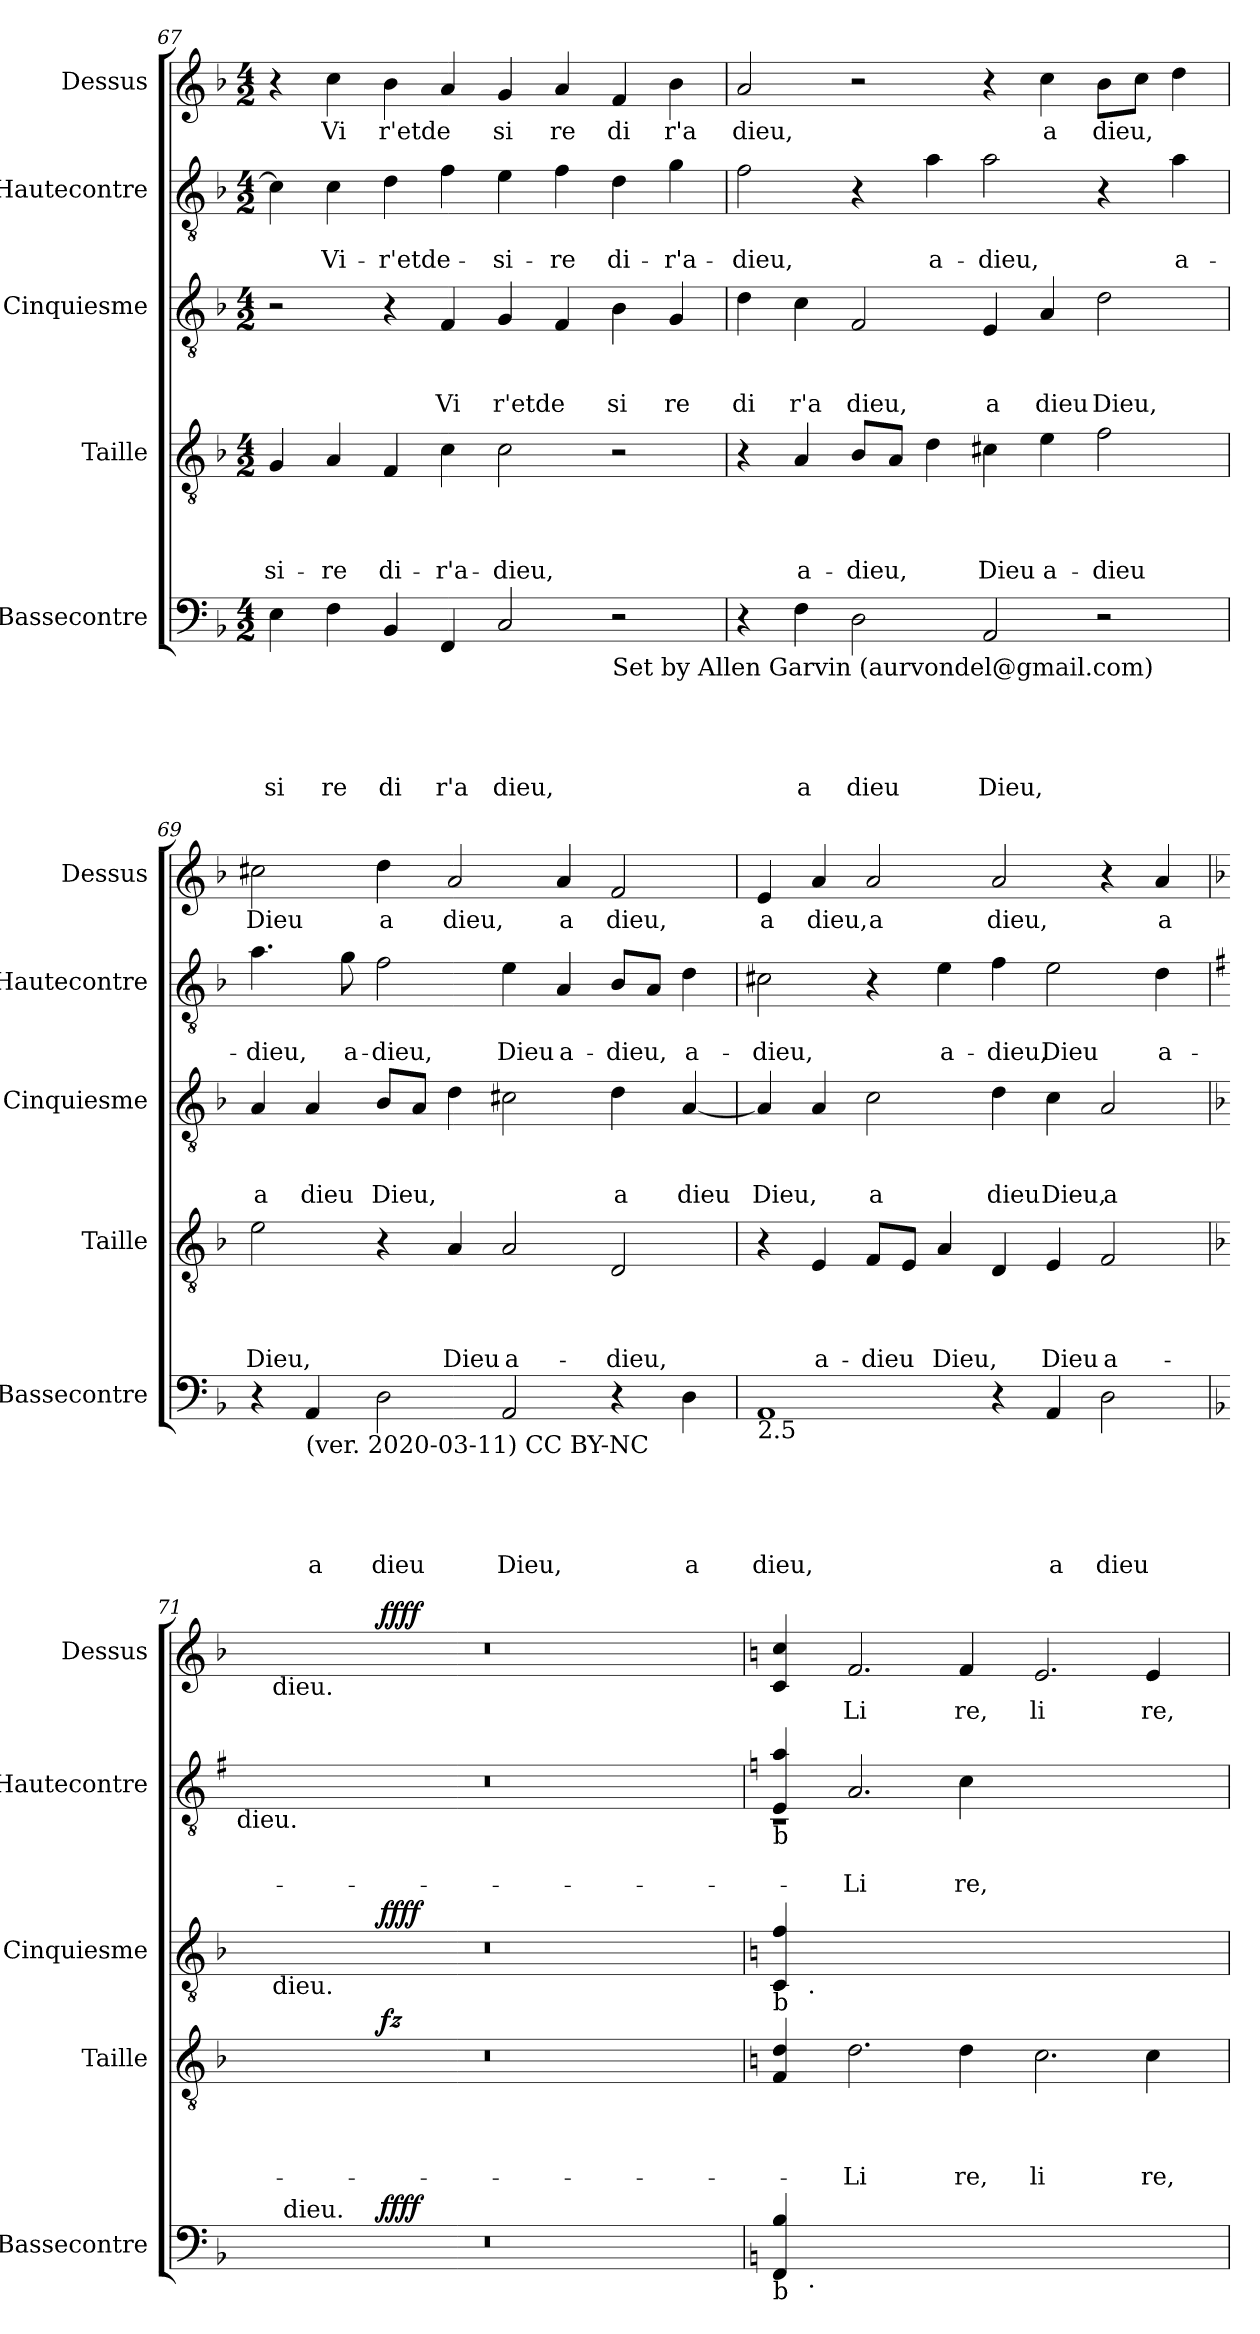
**kern	**text	**text	**text	**text	**text	**dynam	**kern	**text	**text	**text	**text	**dynam	**kern	**text	**text	**text	**dynam	**kern	**text	**text	**kern	**text	**dynam
*part5	*part5	*part5	*part5	*part5	*part5	*part5	*part4	*part4	*part4	*part4	*part4	*part4	*part3	*part3	*part3	*part3	*part3	*part2	*part2	*part2	*part1	*part1	*part1
*staff5	*staff5	*staff5	*staff5	*staff5	*staff5	*staff5	*staff4	*staff4	*staff4	*staff4	*staff4	*staff4	*staff3	*staff3	*staff3	*staff3	*staff3	*staff2	*staff2	*staff2	*staff1	*staff1	*staff1
*I"Bassecontre	*	*	*	*	*	*	*I"Taille	*	*	*	*	*	*I"Cinquiesme	*	*	*	*	*I"Hautecontre	*	*	*I"Dessus	*	*
*I'Bassecontre	*	*	*	*	*	*	*I'Taille	*	*	*	*	*	*I'Cinquiesme	*	*	*	*	*I'Hautecontre	*	*	*I'Dessus	*	*
!!LO:LB:g=z
*clefF4	*	*	*	*	*	*	*clefGv2	*	*	*	*	*	*clefGv2	*	*	*	*	*clefGv2	*	*	*clefG2	*	*
*k[b-]	*	*	*	*	*	*	*k[b-]	*	*	*	*	*	*k[b-]	*	*	*	*	*k[b-]	*	*	*k[b-]	*	*
*F:	*	*	*	*	*	*	*F:	*	*	*	*	*	*F:	*	*	*	*	*F:	*	*	*F:	*	*
*M4/2	*	*	*	*	*	*	*M4/2	*	*	*	*	*	*M4/2	*	*	*	*	*M4/2	*	*	*M4/2	*	*
=67	=67	=67	=67	=67	=67	=67	=67	=67	=67	=67	=67	=67	=67	=67	=67	=67	=67	=67	=67	=67	=67	=67	=67
!	!	!	!	!	!LO:LY:b	!	!	!	!	!	!LO:LY:b	!	!	!	!	!	!	!	!	!	!	!	!
4E\	.	.	.	.	-si	.	4G/	.	.	.	-si-	.	2r	.	.	.	.	4c\]	.	.	4r	.	.
!	!	!	!	!	!LO:LY:b	!	!	!	!	!	!LO:LY:b	!	!	!	!	!	!	!	!	!LO:LY:b	!	!LO:LY:b	!
4F\	.	.	.	.	re	.	4A/	.	.	.	-re	.	.	.	.	.	.	4c\	.	Vi-	4cc\	Vi	.
!	!	!	!	!	!LO:LY:b	!	!	!	!	!	!LO:LY:b	!	!	!	!	!	!	!	!	!LO:LY:b	!	!LO:LY:b	!
4BB-/	.	.	.	.	di	.	4F/	.	.	.	di-	.	4r	.	.	.	.	4d\	.	-r'etde-	4b-\	r'etde	.
!	!	!	!	!	!LO:LY:b	!	!	!	!	!	!LO:LY:b	!	!	!	!	!LO:LY:b	!	!	!	!	!	!	!
4FF/	.	.	.	.	r'a	.	4c\	.	.	.	-r'a-	.	4F/	.	.	Vi	.	4f\	.	.	4a/	.	.
!	!	!	!	!	!LO:LY:b	!	!	!	!	!	!LO:LY:b	!	!	!	!	!LO:LY:b	!	!	!	!LO:LY:b	!	!LO:LY:b	!
2C/	.	.	.	.	dieu,	.	2c\	.	.	.	-dieu,	.	4G/	.	.	r'etde	.	4e\	.	-si-	4g/	si	.
!	!	!	!	!	!	!	!	!	!	!	!	!	!	!	!	!	!	!	!	!LO:LY:b	!	!LO:LY:b	!
.	.	.	.	.	.	.	.	.	.	.	.	.	4F/	.	.	.	.	4f\	.	-re	4a/	re	.
!LO:TX:b:t=Set by Allen Garvin (aurvondel@gmail.com)	!	!	!	!	!	!	!	!	!	!	!	!	!	!	!	!	!	!	!	!	!	!	!
!	!	!	!	!	!	!	!	!	!	!	!	!	!	!	!	!LO:LY:b	!	!	!	!LO:LY:b	!	!LO:LY:b	!
2r	.	.	.	.	.	.	2r	.	.	.	.	.	4B-\	.	.	si	.	4d\	.	di-	4f/	di	.
!	!	!	!	!	!	!	!	!	!	!	!	!	!	!	!	!LO:LY:b	!	!	!	!LO:LY:b	!	!LO:LY:b	!
.	.	.	.	.	.	.	.	.	.	.	.	.	4G/	.	.	re	.	4g\	.	-r'a-	4b-\	r'a	.
=68	=68	=68	=68	=68	=68	=68	=68	=68	=68	=68	=68	=68	=68	=68	=68	=68	=68	=68	=68	=68	=68	=68	=68
!	!	!	!	!	!	!	!	!	!	!	!	!	!	!	!	!LO:LY:b	!	!	!	!LO:LY:b	!	!LO:LY:b	!
4r	.	.	.	.	.	.	4r	.	.	.	.	.	4d\	.	.	di	.	2f\	.	-dieu,	2a/	dieu,	.
!	!	!	!	!	!LO:LY:b	!	!	!	!	!	!LO:LY:b	!	!	!	!	!LO:LY:b	!	!	!	!	!	!	!
4F\	.	.	.	.	a	.	4A/	.	.	.	a-	.	4c\	.	.	r'a	.	.	.	.	.	.	.
!	!	!	!	!	!LO:LY:b	!	!	!	!	!	!LO:LY:b	!	!	!	!	!LO:LY:b	!	!	!	!	!	!	!
2D\	.	.	.	.	dieu	.	8B-/L	.	.	.	-dieu,	.	2F/	.	.	dieu,	.	4r	.	.	2r	.	.
.	.	.	.	.	.	.	8A/J	.	.	.	.	.	.	.	.	.	.	.	.	.	.	.	.
!	!	!	!	!	!	!	!	!	!	!	!	!	!	!	!	!	!	!	!	!LO:LY:b	!	!	!
.	.	.	.	.	.	.	4d\	.	.	.	.	.	.	.	.	.	.	4a\	.	a-	.	.	.
!	!	!	!	!	!LO:LY:b	!	!	!	!	!	!LO:LY:b	!	!	!	!	!LO:LY:b	!	!	!	!LO:LY:b	!	!	!
2AA/	.	.	.	.	Dieu,	.	4c#X\	.	.	.	Dieu	.	4E/	.	.	a	.	2a\	.	-dieu,	4r	.	.
!	!	!	!	!	!	!	!	!	!	!	!LO:LY:b	!	!	!	!	!LO:LY:b	!	!	!	!	!	!LO:LY:b	!
.	.	.	.	.	.	.	4e\	.	.	.	a-	.	4A/	.	.	dieu	.	.	.	.	4cc\	a	.
!	!	!	!	!	!	!	!	!	!	!	!LO:LY:b	!	!	!	!	!LO:LY:b	!	!	!	!	!	!LO:LY:b	!
2r	.	.	.	.	.	.	2f\	.	.	.	-dieu	.	2d\	.	.	Dieu,	.	4r	.	.	8b-\L	dieu,	.
.	.	.	.	.	.	.	.	.	.	.	.	.	.	.	.	.	.	.	.	.	8cc\J	.	.
!	!	!	!	!	!	!	!	!	!	!	!	!	!	!	!	!	!	!	!	!LO:LY:b	!	!	!
.	.	.	.	.	.	.	.	.	.	.	.	.	.	.	.	.	.	4a\	.	a-	4dd\	.	.
=69	=69	=69	=69	=69	=69	=69	=69	=69	=69	=69	=69	=69	=69	=69	=69	=69	=69	=69	=69	=69	=69	=69	=69
!	!	!	!	!	!	!	!	!	!	!	!LO:LY:b	!	!	!	!	!LO:LY:b	!	!	!	!LO:LY:b	!	!LO:LY:b	!
4r	.	.	.	.	.	.	2e\	.	.	.	Dieu,	.	4A/	.	.	a	.	4.a\	.	-dieu,	2cc#X\	Dieu	.
!LO:TX:b:t=(ver. 2020-03-11) CC BY-NC	!	!	!	!	!	!	!	!	!	!	!	!	!	!	!	!	!	!	!	!	!	!	!
!	!	!	!	!	!LO:LY:b	!	!	!	!	!	!	!	!	!	!	!LO:LY:b	!	!	!	!	!	!	!
4AA/	.	.	.	.	a	.	.	.	.	.	.	.	4A/	.	.	dieu	.	.	.	.	.	.	.
!	!	!	!	!	!	!	!	!	!	!	!	!	!	!	!	!	!	!	!	!LO:LY:b	!	!	!
.	.	.	.	.	.	.	.	.	.	.	.	.	.	.	.	.	.	8g\	.	a-	.	.	.
!	!	!	!	!	!LO:LY:b	!	!	!	!	!	!	!	!	!	!	!LO:LY:b	!	!	!	!LO:LY:b	!	!LO:LY:b	!
2D\	.	.	.	.	dieu	.	4r	.	.	.	.	.	8B-/L	.	.	Dieu,	.	2f\	.	-dieu,	4dd\	a	.
.	.	.	.	.	.	.	.	.	.	.	.	.	8A/J	.	.	.	.	.	.	.	.	.	.
!	!	!	!	!	!	!	!	!	!	!	!LO:LY:b	!	!	!	!	!	!	!	!	!	!	!LO:LY:b	!
.	.	.	.	.	.	.	4A/	.	.	.	Dieu	.	4d\	.	.	.	.	.	.	.	2a/	dieu,	.
!	!	!	!	!	!LO:LY:b	!	!	!	!	!	!LO:LY:b	!	!	!	!	!	!	!	!	!LO:LY:b	!	!	!
2AA/	.	.	.	.	Dieu,	.	2A/	.	.	.	a-	.	2c#X\	.	.	.	.	4e\	.	Dieu	.	.	.
!	!	!	!	!	!	!	!	!	!	!	!	!	!	!	!	!	!	!	!	!LO:LY:b	!	!LO:LY:b	!
.	.	.	.	.	.	.	.	.	.	.	.	.	.	.	.	.	.	4A/	.	a-	4a/	a	.
!	!	!	!	!	!	!	!	!	!	!	!LO:LY:b	!	!	!	!	!LO:LY:b	!	!	!	!LO:LY:b	!	!LO:LY:b	!
4r	.	.	.	.	.	.	2D/	.	.	.	-dieu,	.	4d\	.	.	a	.	8B-/L	.	-dieu,	2f/	dieu,	.
.	.	.	.	.	.	.	.	.	.	.	.	.	.	.	.	.	.	8A/J	.	.	.	.	.
!	!	!	!	!	!LO:LY:b	!	!	!	!	!	!	!	!	!	!	!LO:LY:b	!	!	!	!LO:LY:b	!	!	!
4D\	.	.	.	.	a	.	.	.	.	.	.	.	[<4A/	.	.	dieu	.	4d\	.	a-	.	.	.
=70	=70	=70	=70	=70	=70	=70	=70	=70	=70	=70	=70	=70	=70	=70	=70	=70	=70	=70	=70	=70	=70	=70	=70
!LO:TX:b:t=2.5	!	!	!	!	!	!	!	!	!	!	!	!	!	!	!	!	!	!	!	!	!	!	!
!	!	!	!	!	!LO:LY:b	!	!	!	!	!	!	!	!	!	!	!LO:LY:b	!	!	!	!LO:LY:b	!	!LO:LY:b	!
1AA	.	.	.	.	dieu,	.	4r	.	.	.	.	.	4A/]	.	.	Dieu,	.	2c#X\	.	-dieu,	4e/	a	.
!	!	!	!	!	!	!	!	!	!	!	!LO:LY:b	!	!	!	!	!	!	!	!	!	!	!LO:LY:b	!
.	.	.	.	.	.	.	4E/	.	.	.	a-	.	4A/	.	.	.	.	.	.	.	4a/	dieu,	.
!	!	!	!	!	!	!	!	!	!	!	!LO:LY:b	!	!	!	!	!LO:LY:b	!	!	!	!	!	!LO:LY:b	!
.	.	.	.	.	.	.	8F/L	.	.	.	-dieu	.	2c\	.	.	a	.	4r	.	.	2a/	a	.
.	.	.	.	.	.	.	8E/J	.	.	.	.	.	.	.	.	.	.	.	.	.	.	.	.
!	!	!	!	!	!	!	!	!	!	!	!LO:LY:b	!	!	!	!	!	!	!	!	!LO:LY:b	!	!	!
.	.	.	.	.	.	.	4A/	.	.	.	Dieu,	.	.	.	.	.	.	4e\	.	a-	.	.	.
!	!	!	!	!	!	!	!	!	!	!	!	!	!	!	!	!LO:LY:b	!	!	!	!LO:LY:b	!	!LO:LY:b	!
4r	.	.	.	.	.	.	4D/	.	.	.	.	.	4d\	.	.	dieu	.	4f\	.	-dieu,	2a/	dieu,	.
!	!	!	!	!	!LO:LY:b	!	!	!	!	!	!LO:LY:b	!	!	!	!	!LO:LY:b	!	!	!	!LO:LY:b	!	!	!
4AA/	.	.	.	.	a	.	4E/	.	.	.	Dieu	.	4c\	.	.	Dieu,	.	2e\	.	Dieu	.	.	.
!	!	!	!	!	!LO:LY:b	!	!	!	!	!	!LO:LY:b	!	!	!	!	!LO:LY:b	!	!	!	!	!	!	!
2D\	.	.	.	.	dieu	.	2F/	.	.	.	a-	.	2A/	.	.	a	.	.	.	.	4r	.	.
!	!	!	!	!	!	!	!	!	!	!	!	!	!	!	!	!	!	!	!	!LO:LY:b	!	!LO:LY:b	!
.	.	.	.	.	.	.	.	.	.	.	.	.	.	.	.	.	.	4d\	.	a-	4a/	a	.
=71	=71	=71	=71	=71	=71	=71	=71	=71	=71	=71	=71	=71	=71	=71	=71	=71	=71	=71	=71	=71	=71	=71	=71
*	*	*	*	*	*	*	*	*	*	*	*	*	*	*	*	*	*	*k[f#]	*	*	*	*	*
*	*	*	*	*	*	*	*	*	*	*	*	*	*	*	*	*	*	*G:	*	*	*	*	*
*^	*	*	*	*	*	*	*^	*	*	*	*	*	*^	*	*	*	*	*	*	*	*^	*	*
!	!	!	!	!	!	!	!	!	!	!	!	!	!	!	!	!	!	!	!	!	!LO:TX:b:t=dieu.	!	!	!	!	!	!
*	*^	*	*	*	*	*	*	*	*	*	*	*	*	*	*	*^	*	*	*	*	*	*	*	*	*^	*	*
0r	2ryy	16.ryy	.	.	.	.	.	.	0r	2ryy	.	.	.	.	.	0r	2ryy	16ryy	.	.	.	.	0r	.	.	0r	2ryy	16ryy	.	.
.	.	.	.	.	.	.	.	.	.	.	.	.	.	.	.	.	.	64ryy	.	.	.	.	.	.	.	.	.	64ryy	.	.
!	!	!	!	!	!	!	!	!	!	!	!	!	!	!	!	!	!	!	!	!	!	!	!	!	!	!	!	!LO:TX:b:t=dieu.	!	!
!	!	!	!	!	!	!	!	!	!	!	!	!	!	!	!	!	!	!LO:TX:b:t=dieu.	!	!	!	!	!	!	!	!	!	!	!	!
.	.	.	.	.	.	.	.	.	.	.	.	.	.	.	.	.	.	1ryy	.	.	.	.	.	.	.	.	.	1ryy	.	.
!	!	!LO:TX:a:t=dieu.	!	!	!	!	!	!	!	!	!	!	!	!	!	!	!	!	!	!	!	!	!	!	!	!	!	!	!	!
.	.	1ryy	.	.	.	.	.	.	.	.	.	.	.	.	.	.	.	.	.	.	.	.	.	.	.	.	.	.	.	.
.	32.ryy	.	.	.	.	.	.	.	.	32.ryy	.	.	.	.	.	.	32.ryy	.	.	.	.	.	.	.	.	.	32.ryy	.	.	.
!	!	!	!	!	!	!	!	!LO:DY:b	!	!	!	!	!	!	!LO:DY:b	!	!	!	!	!	!	!LO:DY:b	!	!	!	!	!	!	!	!LO:DY:b
.	1ryy	.	.	.	.	.	.	ffff	.	1ryy	.	.	.	.	fz	.	1ryy	.	.	.	.	ffff	.	.	.	.	1ryy	.	.	ffff
.	.	.	.	.	.	.	.	.	.	.	.	.	.	.	.	.	.	2ryy	.	.	.	.	.	.	.	.	.	2ryy	.	.
.	.	2ryy	.	.	.	.	.	.	.	.	.	.	.	.	.	.	.	.	.	.	.	.	.	.	.	.	.	.	.	.
.	4ryy	.	.	.	.	.	.	.	.	4ryy	.	.	.	.	.	.	4ryy	.	.	.	.	.	.	.	.	.	4ryy	.	.	.
.	.	.	.	.	.	.	.	.	.	.	.	.	.	.	.	.	.	4ryy	.	.	.	.	.	.	.	.	.	4ryy	.	.
.	.	4ryy	.	.	.	.	.	.	.	.	.	.	.	.	.	.	.	.	.	.	.	.	.	.	.	.	.	.	.	.
.	8ryy	.	.	.	.	.	.	.	.	8ryy	.	.	.	.	.	.	8ryy	.	.	.	.	.	.	.	.	.	8ryy	.	.	.
.	.	.	.	.	.	.	.	.	.	.	.	.	.	.	.	.	.	8ryy	.	.	.	.	.	.	.	.	.	8ryy	.	.
.	.	8ryy	.	.	.	.	.	.	.	.	.	.	.	.	.	.	.	.	.	.	.	.	.	.	.	.	.	.	.	.
.	16ryy	.	.	.	.	.	.	.	.	16ryy	.	.	.	.	.	.	16ryy	.	.	.	.	.	.	.	.	.	16ryy	.	.	.
.	.	.	.	.	.	.	.	.	.	.	.	.	.	.	.	.	.	32.ryy	.	.	.	.	.	.	.	.	.	32.ryy	.	.
.	.	32ryy	.	.	.	.	.	.	.	.	.	.	.	.	.	.	.	.	.	.	.	.	.	.	.	.	.	.	.	.
.	64ryy	.	.	.	.	.	.	.	.	64ryy	.	.	.	.	.	.	64ryy	.	.	.	.	.	.	.	.	.	64ryy	.	.	.
*v	*v	*v	*	*	*	*	*	*	*	*	*	*	*	*	*	*v	*v	*v	*	*	*	*	*	*	*	*v	*v	*v	*	*
*	*	*	*	*	*	*	*v	*v	*	*	*	*	*	*	*	*	*	*	*	*	*	*	*	*
!!LO:PB:g=z
=72!	=72!	=72!	=72!	=72!	=72!	=72!	=72!	=72!	=72!	=72!	=72!	=72!	=72!	=72!	=72!	=72!	=72!	=72!	=72!	=72!	=72!	=72!	=72!
*k[]	*	*	*	*	*	*	*k[]	*	*	*	*	*	*k[]	*	*	*	*	*k[]	*	*	*k[]	*	*
*C:	*	*	*	*	*	*	*C:	*	*	*	*	*	*C:	*	*	*	*	*C:	*	*	*C:	*	*
*^	*	*	*	*	*	*	*^	*	*	*	*	*	*^	*	*	*	*	*^	*	*	*^	*	*
*	*^	*	*	*	*	*	*	*	*	*	*	*	*	*	*	*^	*	*	*	*	*	*	*	*	*	*^	*	*
!	!	!	!	!	!	!	!	!	!	!	!	!	!	!	!	!	!	!	!	!	!	!	!	!	!	!	!LO:TX:b:t=b	!	!	!	!
!	!	!	!	!	!	!	!	!	!	!	!	!	!	!	!	!	!	!	!	!	!	!	!LO:TX:b:t=b	!	!	!	!	!	!	!	!
!	!	!	!	!	!	!	!	!	!	!	!	!	!	!	!	!LO:TX:b:t=b	!	!	!	!	!	!	!	!	!	!	!	!	!	!	!
!	!	!	!	!	!	!	!	!	!LO:TX:b:t=b	!	!	!	!	!	!	!	!	!	!	!	!	!	!	!	!	!	!	!	!	!	!
!LO:TX:b:t=b	!	!	!	!	!	!	!	!	!	!	!	!	!	!	!	!	!	!	!	!	!	!	!	!	!	!	!	!	!	!	!
!	!	!	!	!	!	!	!	!	!	!	!	!	!	!	!	!	!	!	!	!	!	!	!	!LO:N:vis=1	!	!	!	!	!	!	!
*	*v	*v	*	*	*	*	*	*	*	*	*	*	*	*	*	*	*v	*v	*	*	*	*	*	*	*	*	*v	*v	*v	*	*
*	*	*	*	*	*	*	*	*v	*v	*	*	*	*	*	*	*	*	*	*	*	*	*	*	*	*	*	*
4FF/ 4B/	16..ryy	.	.	.	.	.	.	4F/ 4d/	.	.	.	.	.	4C/ 4f/	16..ryy	.	.	.	.	4E/ 4a/	4rC	.	.	4c/ 4cc/	.	.
!	!	!	!	!	!	!	!	!	!	!	!	!	!	!	!LO:TX:b:t=.	!	!	!	!	!	!	!	!	!	!	!
!	!LO:TX:b:t=.	!	!	!	!	!	!	!	!	!	!	!	!	!	!	!	!	!	!	!	!	!	!	!	!	!
.	1ryy	.	.	.	.	.	.	.	.	.	.	.	.	.	1ryy	.	.	.	.	.	.	.	.	.	.	.
!	!	!	!	!	!	!	!	!	!	!	!	!LO:LY:b	!	!	!	!	!	!	!	!	!	!	!LO:LY:b	!	!LO:LY:b	!
0ryy	.	.	.	.	.	.	.	2.d\	.	.	.	-Li	.	0ryy	.	.	.	.	.	2.A/	1ryy	.	-Li	2.f/	Li	.
!	!	!	!	!	!	!	!	!	!	!	!	!LO:LY:b	!	!	!	!	!	!	!	!	!	!	!LO:LY:b	!	!LO:LY:b	!
.	.	.	.	.	.	.	.	4d\	.	.	.	re,	.	.	.	.	.	.	.	4c\	.	.	re,	4f/	re,	.
.	1ryy	.	.	.	.	.	.	.	.	.	.	.	.	.	1ryy	.	.	.	.	.	.	.	.	.	.	.
!	!	!	!	!	!	!	!	!	!	!	!	!LO:LY:b	!	!	!	!	!	!	!	!	!	!	!	!	!LO:LY:b	!
.	.	.	.	.	.	.	.	2.c\	.	.	.	li	.	.	.	.	.	.	.	1ryy	1ryy	.	.	2.e/	li	.
!	!	!	!	!	!	!	!	!	!	!	!	!LO:LY:b	!	!	!	!	!	!	!	!	!	!	!	!	!LO:LY:b	!
.	.	.	.	.	.	.	.	4c\	.	.	.	re,	.	.	.	.	.	.	.	.	.	.	.	4e/	re,	.
.	8ryy	.	.	.	.	.	.	.	.	.	.	.	.	.	8ryy	.	.	.	.	.	.	.	.	.	.	.
.	64ryy	.	.	.	.	.	.	.	.	.	.	.	.	.	64ryy	.	.	.	.	.	.	.	.	.	.	.
*	*	*	*	*	*	*	*	*	*	*	*	*	*	*v	*v	*	*	*	*	*	*	*	*	*	*	*
*v	*v	*	*	*	*	*	*	*	*	*	*	*	*	*	*	*	*	*	*v	*v	*	*	*	*	*
=	=	=	=	=	=	=	=	=	=	=	=	=	=	=	=	=	=	=	=	=	=	=	=
*-	*-	*-	*-	*-	*-	*-	*-	*-	*-	*-	*-	*-	*-	*-	*-	*-	*-	*-	*-	*-	*-	*-	*-
